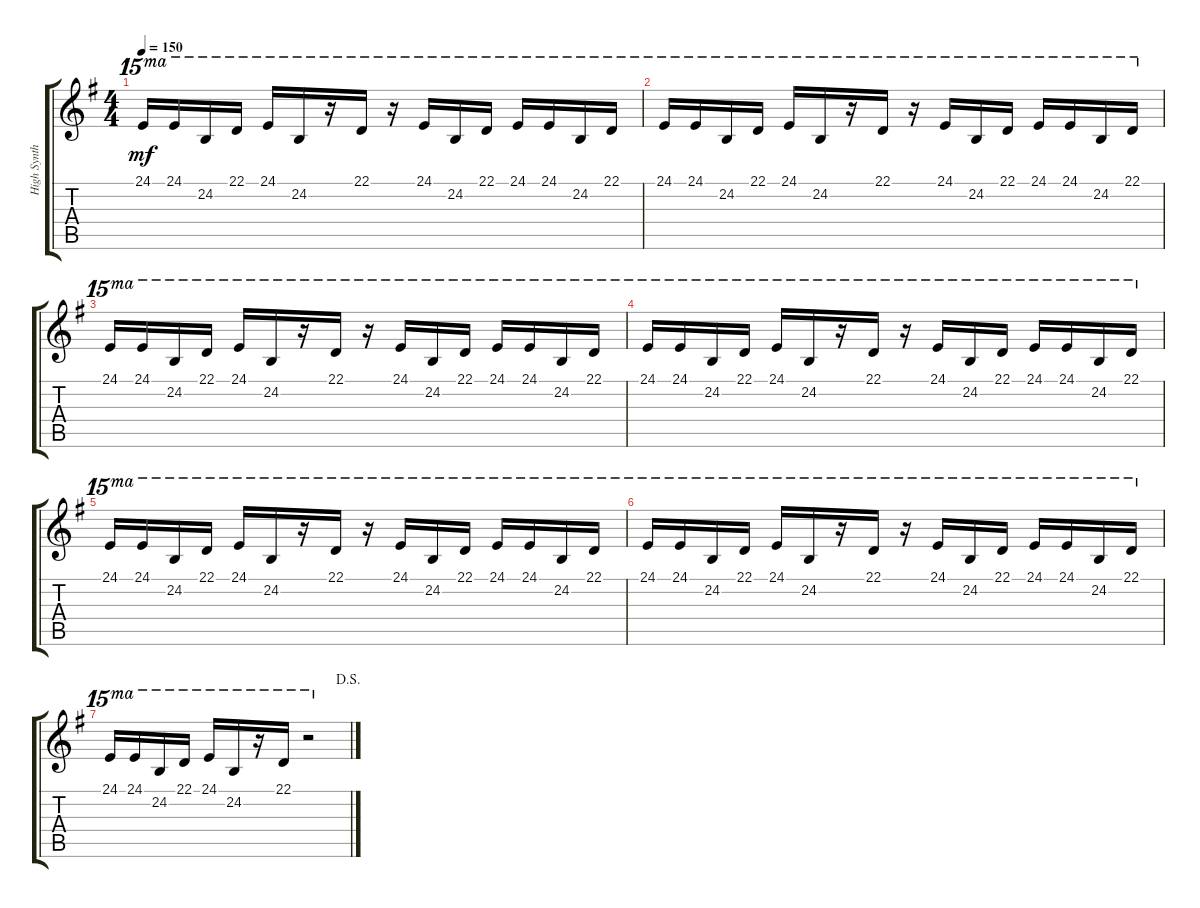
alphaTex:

\track ("High Synth" "High Synth") {instrument lead5charang}
\staff {score tabs}
\tuning (E4 B3 G3 D3 A2 E2) {hide}
\ts (4 4)
\tempo 150
\clef g2
\ks eminor
24.1.16{ot 15ma dy mf} 24.1.16{ot 15ma} 24.2.16{ot 15ma} 22.1.16{ot 15ma} 24.1.16{ot 15ma} 24.2.16{ot 15ma} r.16{ot 15ma} 22.1.16{ot 15ma} r.16{ot 15ma} 24.1.16{ot 15ma} 24.2.16{ot 15ma} 22.1.16{ot 15ma} 24.1.16{ot 15ma} 24.1.16{ot 15ma} 24.2.16{ot 15ma} 22.1.16{ot 15ma} |
24.1.16{ot 15ma} 24.1.16{ot 15ma} 24.2.16{ot 15ma} 22.1.16{ot 15ma} 24.1.16{ot 15ma} 24.2.16{ot 15ma} r.16{ot 15ma} 22.1.16{ot 15ma} r.16{ot 15ma} 24.1.16{ot 15ma} 24.2.16{ot 15ma} 22.1.16{ot 15ma} 24.1.16{ot 15ma} 24.1.16{ot 15ma} 24.2.16{ot 15ma} 22.1.16{ot 15ma} |
24.1.16{ot 15ma} 24.1.16{ot 15ma} 24.2.16{ot 15ma} 22.1.16{ot 15ma} 24.1.16{ot 15ma} 24.2.16{ot 15ma} r.16{ot 15ma} 22.1.16{ot 15ma} r.16{ot 15ma} 24.1.16{ot 15ma} 24.2.16{ot 15ma} 22.1.16{ot 15ma} 24.1.16{ot 15ma} 24.1.16{ot 15ma} 24.2.16{ot 15ma} 22.1.16{ot 15ma} |
24.1.16{ot 15ma} 24.1.16{ot 15ma} 24.2.16{ot 15ma} 22.1.16{ot 15ma} 24.1.16{ot 15ma} 24.2.16{ot 15ma} r.16{ot 15ma} 22.1.16{ot 15ma} r.16{ot 15ma} 24.1.16{ot 15ma} 24.2.16{ot 15ma} 22.1.16{ot 15ma} 24.1.16{ot 15ma} 24.1.16{ot 15ma} 24.2.16{ot 15ma} 22.1.16{ot 15ma} |
24.1.16{ot 15ma} 24.1.16{ot 15ma} 24.2.16{ot 15ma} 22.1.16{ot 15ma} 24.1.16{ot 15ma} 24.2.16{ot 15ma} r.16{ot 15ma} 22.1.16{ot 15ma} r.16{ot 15ma} 24.1.16{ot 15ma} 24.2.16{ot 15ma} 22.1.16{ot 15ma} 24.1.16{ot 15ma} 24.1.16{ot 15ma} 24.2.16{ot 15ma} 22.1.16{ot 15ma} |
24.1.16{ot 15ma} 24.1.16{ot 15ma} 24.2.16{ot 15ma} 22.1.16{ot 15ma} 24.1.16{ot 15ma} 24.2.16{ot 15ma} r.16{ot 15ma} 22.1.16{ot 15ma} r.16{ot 15ma} 24.1.16{ot 15ma} 24.2.16{ot 15ma} 22.1.16{ot 15ma} 24.1.16{ot 15ma} 24.1.16{ot 15ma} 24.2.16{ot 15ma} 22.1.16{ot 15ma} |
\jump dalsegno
24.1.16{ot 15ma} 24.1.16{ot 15ma} 24.2.16{ot 15ma} 22.1.16{ot 15ma} 24.1.16{ot 15ma} 24.2.16{ot 15ma} r.16{ot 15ma} 22.1.16{ot 15ma} r.2{ot 15ma}
